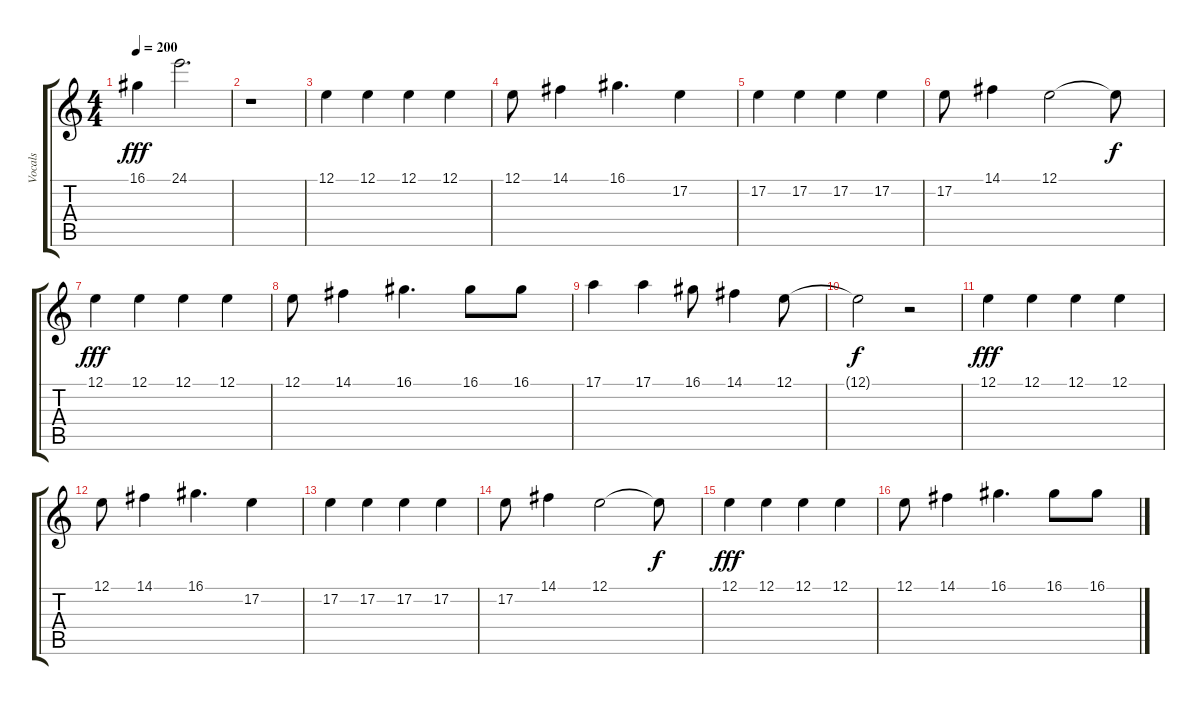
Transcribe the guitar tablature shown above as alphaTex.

\track ("Vocals" "Vocals") {instrument lead2sawtooth}
\staff {score tabs}
\tuning (E4 B3 G3 D3 A2 E2) {hide}
\ts (4 4)
\tempo 200
\clef g2
\ks c
16.1.4{dy fff} 24.1.2{d} |
r.1 |
12.1.4 12.1.4 12.1.4 12.1.4 |
12.1.8 14.1.4 16.1.4{d} 17.2.4 |
17.2.4 17.2.4 17.2.4 17.2.4 |
17.2.8 14.1.4 12.1.2 12.1{t}.8{dy f} |
12.1.4{dy fff} 12.1.4 12.1.4 12.1.4 |
12.1.8 14.1.4 16.1.4{d} 16.1.8 16.1.8 |
17.1.4 17.1.4 16.1.8 14.1.4 12.1.8 |
12.1{t}.2{dy f} r.2 |
12.1.4{dy fff} 12.1.4 12.1.4 12.1.4 |
12.1.8 14.1.4 16.1.4{d} 17.2.4 |
17.2.4 17.2.4 17.2.4 17.2.4 |
17.2.8 14.1.4 12.1.2 12.1{t}.8{dy f} |
12.1.4{dy fff} 12.1.4 12.1.4 12.1.4 |
12.1.8 14.1.4 16.1.4{d} 16.1.8 16.1.8
